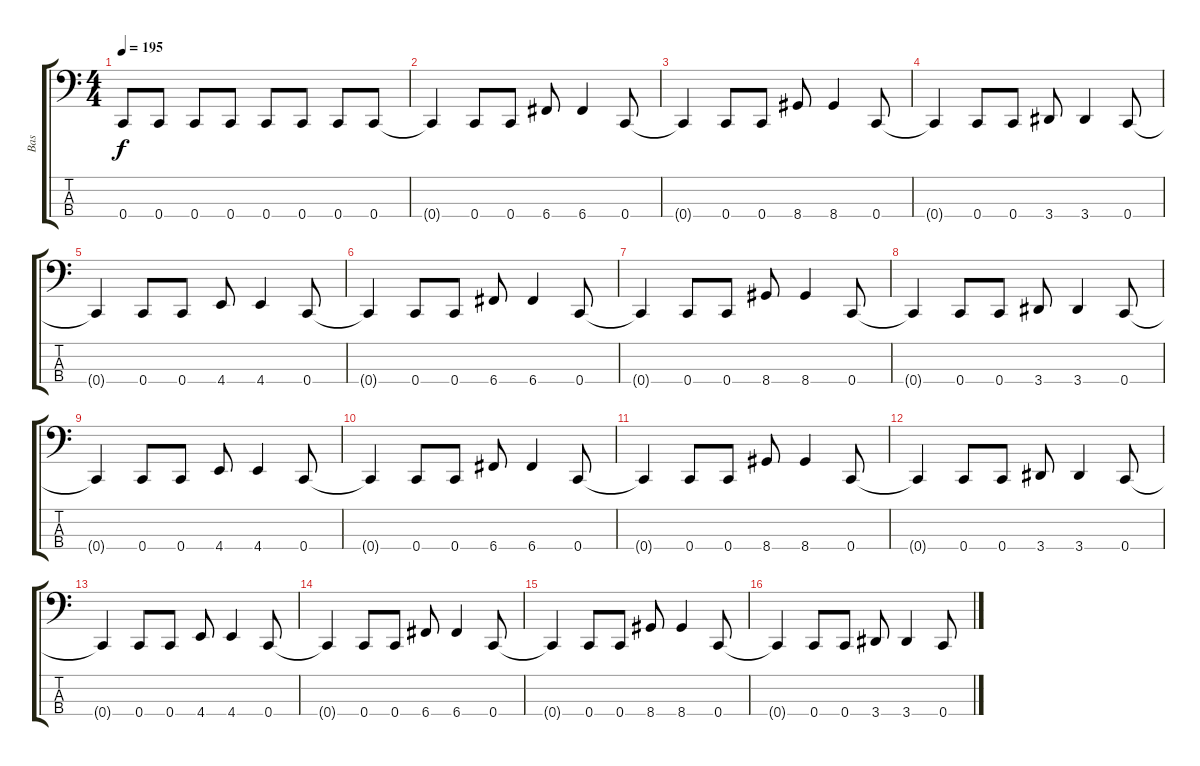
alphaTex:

\track ("Bas" "Bas") {instrument electricbasspick}
\staff {score tabs}
\tuning (F2 C2 G1 C1) {hide}
\ts (4 4)
\tempo 195
\clef f4
\ks c
0.4.8{dy f} 0.4.8 0.4.8 0.4.8 0.4.8 0.4.8 0.4.8 0.4.8 |
0.4{t}.4 0.4.8 0.4.8 6.4.8 6.4.4 0.4.8 |
0.4{t}.4 0.4.8 0.4.8 8.4.8 8.4.4 0.4.8 |
0.4{t}.4 0.4.8 0.4.8 3.4.8 3.4.4 0.4.8 |
0.4{t}.4 0.4.8 0.4.8 4.4.8 4.4.4 0.4.8 |
0.4{t}.4 0.4.8 0.4.8 6.4.8 6.4.4 0.4.8 |
0.4{t}.4 0.4.8 0.4.8 8.4.8 8.4.4 0.4.8 |
0.4{t}.4 0.4.8 0.4.8 3.4.8 3.4.4 0.4.8 |
0.4{t}.4 0.4.8 0.4.8 4.4.8 4.4.4 0.4.8 |
0.4{t}.4 0.4.8 0.4.8 6.4.8 6.4.4 0.4.8 |
0.4{t}.4 0.4.8 0.4.8 8.4.8 8.4.4 0.4.8 |
0.4{t}.4 0.4.8 0.4.8 3.4.8 3.4.4 0.4.8 |
0.4{t}.4 0.4.8 0.4.8 4.4.8 4.4.4 0.4.8 |
0.4{t}.4 0.4.8 0.4.8 6.4.8 6.4.4 0.4.8 |
0.4{t}.4 0.4.8 0.4.8 8.4.8 8.4.4 0.4.8 |
0.4{t}.4 0.4.8 0.4.8 3.4.8 3.4.4 0.4.8
